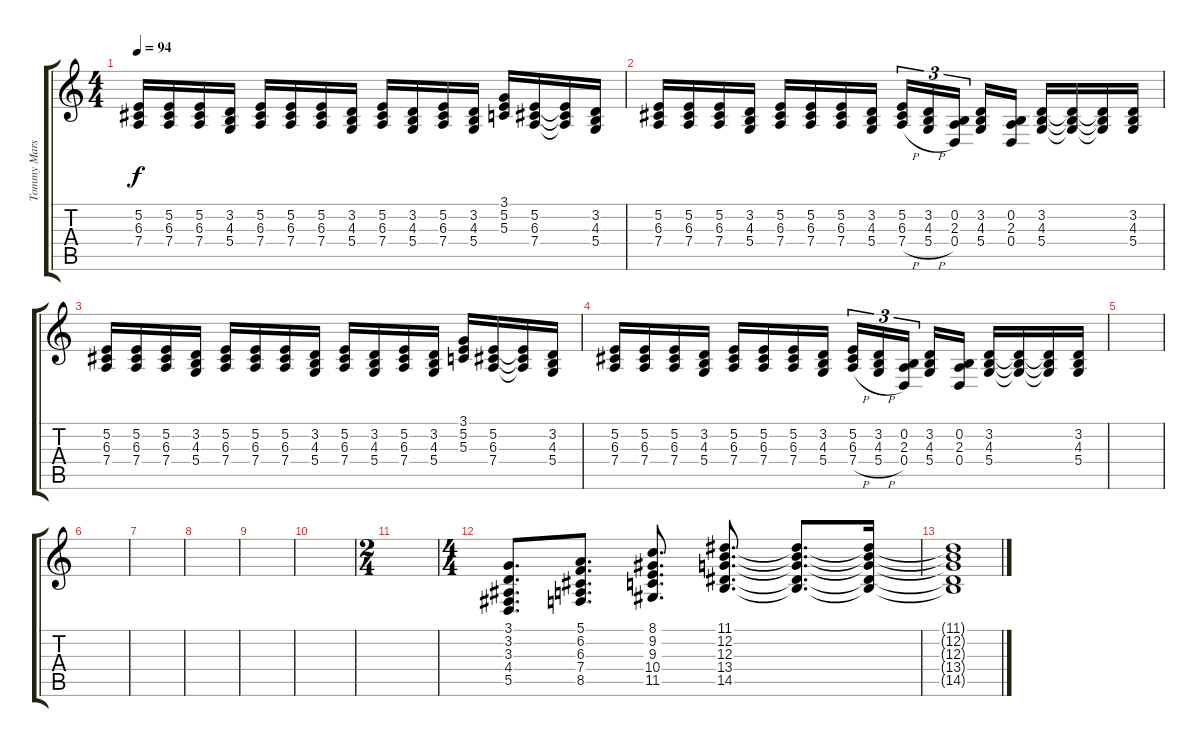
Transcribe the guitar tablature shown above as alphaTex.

\track ("Tommy Mars" "Tommy Mars") {instrument drawbarorgan}
\staff {score tabs}
\tuning (E4 B3 G3 D3 A2 E2) {hide}
\ts (4 4)
\tempo 94
\clef g2
\ks c
(5.2 6.3 7.4).16{dy f} (5.2 6.3 7.4).16 (5.2 6.3 7.4).16 (3.2 4.3 5.4).16 (5.2 6.3 7.4).16 (5.2 6.3 7.4).16 (5.2 6.3 7.4).16 (3.2 4.3 5.4).16 (5.2 6.3 7.4).16 (3.2 4.3 5.4).16 (5.2 6.3 7.4).16 (3.2 4.3 5.4).16 (3.1 5.2 5.3).16 (5.2 6.3 7.4).16 (5.2{t} 6.3{t} 7.4{t}).16 (3.2 4.3 5.4).16 |
(5.2 6.3 7.4).16 (5.2 6.3 7.4).16 (5.2 6.3 7.4).16 (3.2 4.3 5.4).16 (5.2 6.3 7.4).16 (5.2 6.3 7.4).16 (5.2 6.3 7.4).16 (3.2 4.3 5.4).16 (5.2 6.3 7.4{h}).16{tu (3 2)} (3.2 4.3 5.4{h}).16{tu (3 2)} (0.2 2.3 0.4).16{tu (3 2) beam splitsecondary} (3.2 4.3 5.4).16 (0.2 2.3 0.4).16 (3.2 4.3 5.4).16 (3.2{t} 4.3{t} 5.4{t}).16 (3.2{t} 4.3{t} 5.4{t}).16 (3.2 4.3 5.4).16 |
(5.2 6.3 7.4).16 (5.2 6.3 7.4).16 (5.2 6.3 7.4).16 (3.2 4.3 5.4).16 (5.2 6.3 7.4).16 (5.2 6.3 7.4).16 (5.2 6.3 7.4).16 (3.2 4.3 5.4).16 (5.2 6.3 7.4).16 (3.2 4.3 5.4).16 (5.2 6.3 7.4).16 (3.2 4.3 5.4).16 (3.1 5.2 5.3).16 (5.2 6.3 7.4).16 (5.2{t} 6.3{t} 7.4{t}).16 (3.2 4.3 5.4).16 |
(5.2 6.3 7.4).16 (5.2 6.3 7.4).16 (5.2 6.3 7.4).16 (3.2 4.3 5.4).16 (5.2 6.3 7.4).16 (5.2 6.3 7.4).16 (5.2 6.3 7.4).16 (3.2 4.3 5.4).16 (5.2 6.3 7.4{h}).16{tu (3 2)} (3.2 4.3 5.4{h}).16{tu (3 2)} (0.2 2.3 0.4).16{tu (3 2) beam splitsecondary} (3.2 4.3 5.4).16 (0.2 2.3 0.4).16 (3.2 4.3 5.4).16 (3.2{t} 4.3{t} 5.4{t}).16 (3.2{t} 4.3{t} 5.4{t}).16 (3.2 4.3 5.4).16 |
|
|
|
|
|
|
\ts (2 4)
|
\ts (4 4)
(3.1 3.2 3.3 4.4 5.5).8{d} (5.1 6.2 6.3 7.4 8.5).8{d} (8.1 9.2 9.3 10.4 11.5).8{d} (11.1 12.2 12.3 13.4 14.5).8{d} (11.1{t} 12.2{t} 12.3{t} 13.4{t} 14.5{t}).8{d} (11.1{t} 12.2{t} 12.3{t} 13.4{t} 14.5{t}).16 |
(11.1{t} 12.2{t} 12.3{t} 13.4{t} 14.5{t}).1
